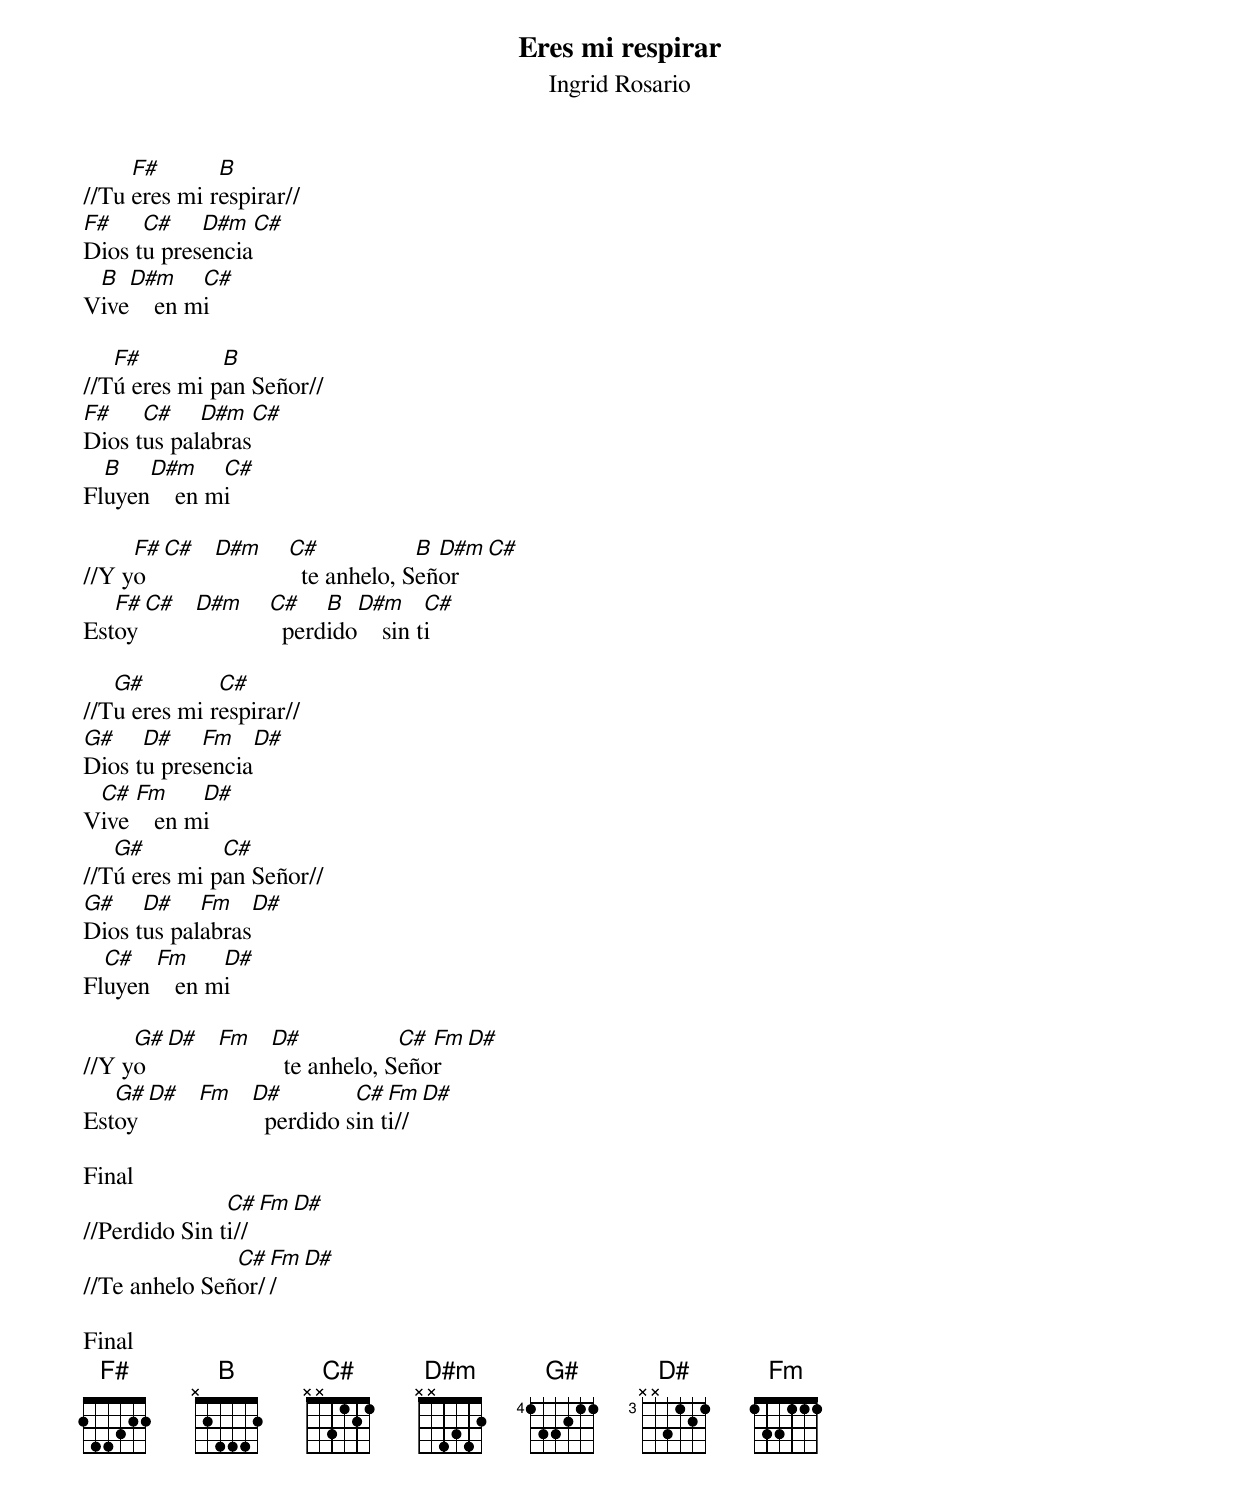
Eres mi respirar
Ingrid Rosario
     F#       B
//Tu eres mi respirar//
F#    C#    D#m   C#
Dios tu presencia
 B  D#m     C#
Vive    en mi

   F#         B
//Tú eres mi pan Señor//
F#    C#    D#m   C#
Dios tus palabras
  B   D#m     C#
Fluyen    en mi

     F# C# D#m C#            B D#m C#
//Y yo           te anhelo, Señor
   F# C# D#m C#    B  D#m      C#
Estoy          perdido    sin ti

   G#         C#
//Tu eres mi respirar//
G#    D#    Fm   D#
Dios tu presencia
 C#  Fm     D#
Vive    en mi
   G#         C#
//Tú eres mi pan Señor//
G#    D#    Fm   D#
Dios tus palabras
  C#   Fm     D#
Fluyen    en mi

     G# D# Fm D#            C# Fm D#
//Y yo          te anhelo, Señor
   G# D# Fm D#         C#  Fm D#
Estoy         perdido sin ti//

Final
               C# Fm D#
//Perdido Sin ti//
               C# Fm D#
//Te anhelo Señor//

Final
